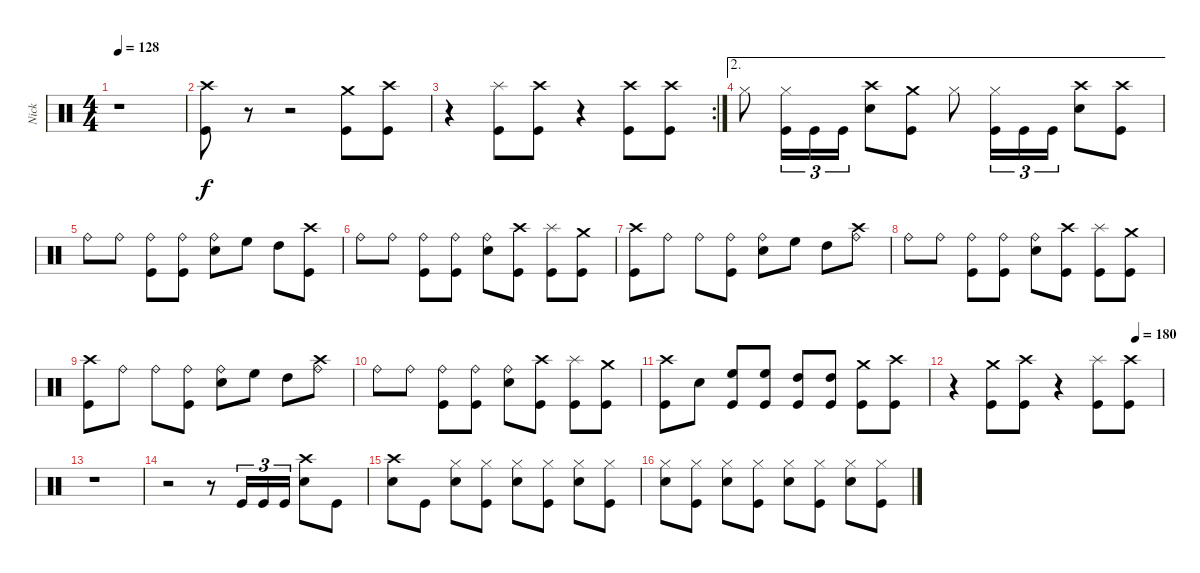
\track ("Nick" "Nick") {solo instrument percussion}
\staff {score}
\articulation defaults
\ts (4 4)
\tempo 128
\clef neutral
\ks c
r.1{dy f} |
("Kick (hit)" "Crash high (hit)").8 r.8 r.2 ("Kick (hit)" "Crash medium (hit)").8 ("Kick (hit)" "Crash high (hit)").8 |
\rc 2
r.4 ("Kick (hit)" "Splash (hit)").8 ("Kick (hit)" "Crash high (hit)").8 r.4 ("Kick (hit)" "Crash high (hit)").8 ("Kick (hit)" "Crash high (hit)").8 |
\ae 2 "Hi-Hat (closed)".8
("Kick (hit)" "Hi-Hat (closed)").16{tu (3 2)} "Kick (hit)".16{tu (3 2)} "Kick (hit)".16{tu (3 2)} ("Crash high (hit)" "Snare (hit) 2").8 ("Kick (hit)" "Crash medium (hit)").8 "Hi-Hat (closed)".8 ("Kick (hit)" "Hi-Hat (closed)").16{tu (3 2)} "Kick (hit)".16{tu (3 2)} "Kick (hit)".16{tu (3 2)} ("Crash high (hit)" "Snare (hit) 2").8 ("Kick (hit)" "Crash high (hit)").8 |
"Ride (bell)".8 "Ride (bell)".8 ("Kick (hit)" "Ride (bell)").8 ("Kick (hit)" "Ride (bell)").8 ("Ride (bell)" "Snare (hit) 2").8 "High Floor Tom (hit)".8 "High Tom (hit)".8 ("Kick (hit)" "Crash high (hit)").8 |
"Ride (bell)".8 "Ride (bell)".8 ("Kick (hit)" "Ride (bell)").8 ("Kick (hit)" "Ride (bell)").8 ("Ride (bell)" "Snare (hit) 2").8 ("Kick (hit)" "Crash high (hit)").8 ("Kick (hit)" "Splash (hit)").8 ("Kick (hit)" "Crash medium (hit)").8 |
("Kick (hit)" "Crash high (hit)").8 "Ride (bell)".8 "Ride (bell)".8 ("Kick (hit)" "Ride (bell)").8 ("Ride (bell)" "Snare (hit) 2").8 "High Floor Tom (hit)".8 "High Tom (hit)".8 ("Ride (bell)" "Crash high (hit)").8 |
"Ride (bell)".8 "Ride (bell)".8 ("Kick (hit)" "Ride (bell)").8 ("Kick (hit)" "Ride (bell)").8 ("Ride (bell)" "Snare (hit) 2").8 ("Kick (hit)" "Crash high (hit)").8 ("Kick (hit)" "Splash (hit)").8 ("Kick (hit)" "Crash medium (hit)").8 |
("Kick (hit)" "Crash high (hit)").8 "Ride (bell)".8 "Ride (bell)".8 ("Kick (hit)" "Ride (bell)").8 ("Ride (bell)" "Snare (hit) 2").8 "High Floor Tom (hit)".8 "High Tom (hit)".8 ("Ride (bell)" "Crash high (hit)").8 |
"Ride (bell)".8 "Ride (bell)".8 ("Kick (hit)" "Ride (bell)").8 ("Kick (hit)" "Ride (bell)").8 ("Ride (bell)" "Snare (hit) 2").8 ("Kick (hit)" "Crash high (hit)").8 ("Kick (hit)" "Splash (hit)").8 ("Kick (hit)" "Crash medium (hit)").8 |
("Kick (hit)" "Crash high (hit)").8 "Snare (hit) 2".8 ("Kick (hit)" "High Floor Tom (hit)").8 ("Kick (hit)" "High Floor Tom (hit)").8 ("Kick (hit)" "High Tom (hit)").8 ("Kick (hit)" "High Tom (hit)").8 ("Kick (hit)" "Crash medium (hit)").8 ("Kick (hit)" "Crash high (hit)").8 |
\tempo (180 0.875)
r.4 ("Kick (hit)" "Crash medium (hit)").8 ("Kick (hit)" "Crash high (hit)").8 r.4 ("Kick (hit)" "Splash (hit)").8 ("Kick (hit)" "Crash high (hit)").8 |
r.1 |
r.2 r.8 "Kick (hit)".16{tu (3 2)} "Kick (hit)".16{tu (3 2)} "Kick (hit)".16{tu (3 2)} ("Crash high (hit)" "Snare (hit) 2").8 "Kick (hit)".8 |
("Crash high (hit)" "Snare (hit) 2").8 "Kick (hit)".8 ("Hi-Hat (closed)" "Snare (hit) 2").8 ("Kick (hit)" "Hi-Hat (closed)").8 ("Hi-Hat (closed)" "Snare (hit) 2").8 ("Kick (hit)" "Hi-Hat (closed)").8 ("Hi-Hat (closed)" "Snare (hit) 2").8 ("Kick (hit)" "Hi-Hat (closed)").8 |
("Hi-Hat (closed)" "Snare (hit) 2").8 ("Kick (hit)" "Hi-Hat (closed)").8 ("Hi-Hat (closed)" "Snare (hit) 2").8 ("Kick (hit)" "Hi-Hat (closed)").8 ("Hi-Hat (closed)" "Snare (hit) 2").8 ("Kick (hit)" "Hi-Hat (closed)").8 ("Hi-Hat (closed)" "Snare (hit) 2").8 ("Kick (hit)" "Hi-Hat (closed)").8
